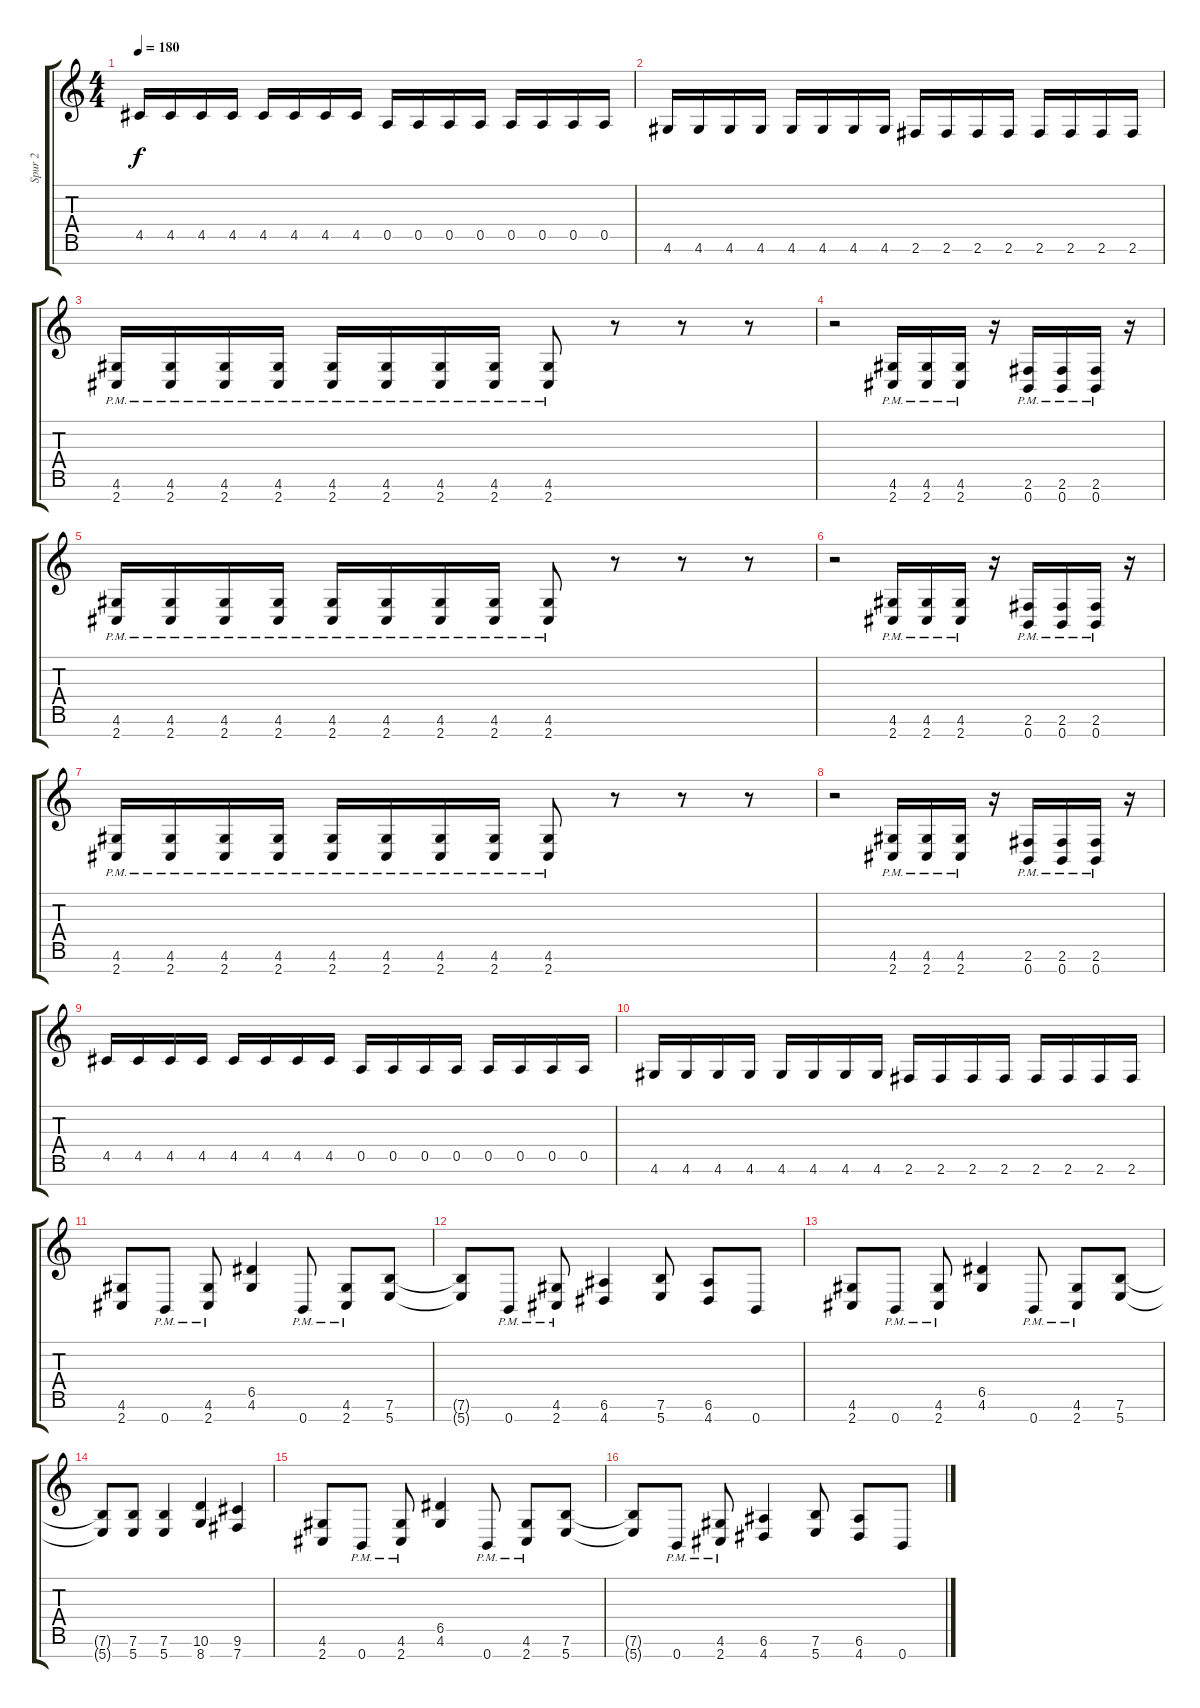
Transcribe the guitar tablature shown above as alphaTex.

\track ("Spur 2" "Spur 2") {instrument acousticguitarsteel}
\staff {score tabs}
\tuning (E4 B3 G3 D3 A2 E2 B1) {hide}
\ts (4 4)
\tempo 180
\clef g2
\ks c
4.5.16{dy f} 4.5.16 4.5.16 4.5.16 4.5.16 4.5.16 4.5.16 4.5.16 0.5.16 0.5.16 0.5.16 0.5.16 0.5.16 0.5.16 0.5.16 0.5.16 |
4.6.16 4.6.16 4.6.16 4.6.16 4.6.16 4.6.16 4.6.16 4.6.16 2.6.16 2.6.16 2.6.16 2.6.16 2.6.16 2.6.16 2.6.16 2.6.16 |
(4.6{pm} 2.7).16 (4.6{pm} 2.7).16 (4.6{pm} 2.7).16 (4.6{pm} 2.7).16 (4.6{pm} 2.7).16 (4.6{pm} 2.7).16 (4.6{pm} 2.7).16 (4.6{pm} 2.7).16 (4.6{pm} 2.7).8 r.8 r.8 r.8 |
r.2 (4.6{pm} 2.7{pm}).16 (4.6{pm} 2.7{pm}).16 (4.6{pm} 2.7{pm}).16 r.16 (2.6{pm} 0.7{pm}).16 (2.6{pm} 0.7{pm}).16 (2.6{pm} 0.7{pm}).16 r.16 |
(4.6{pm} 2.7).16 (4.6{pm} 2.7).16 (4.6{pm} 2.7).16 (4.6{pm} 2.7).16 (4.6{pm} 2.7).16 (4.6{pm} 2.7).16 (4.6{pm} 2.7).16 (4.6{pm} 2.7).16 (4.6{pm} 2.7).8 r.8 r.8 r.8 |
r.2 (4.6{pm} 2.7{pm}).16 (4.6{pm} 2.7{pm}).16 (4.6{pm} 2.7{pm}).16 r.16 (2.6{pm} 0.7{pm}).16 (2.6{pm} 0.7{pm}).16 (2.6{pm} 0.7{pm}).16 r.16 |
(4.6{pm} 2.7).16 (4.6{pm} 2.7).16 (4.6{pm} 2.7).16 (4.6{pm} 2.7).16 (4.6{pm} 2.7).16 (4.6{pm} 2.7).16 (4.6{pm} 2.7).16 (4.6{pm} 2.7).16 (4.6{pm} 2.7).8 r.8 r.8 r.8 |
r.2 (4.6{pm} 2.7{pm}).16 (4.6{pm} 2.7{pm}).16 (4.6{pm} 2.7{pm}).16 r.16 (2.6{pm} 0.7{pm}).16 (2.6{pm} 0.7{pm}).16 (2.6{pm} 0.7{pm}).16 r.16 |
4.5.16 4.5.16 4.5.16 4.5.16 4.5.16 4.5.16 4.5.16 4.5.16 0.5.16 0.5.16 0.5.16 0.5.16 0.5.16 0.5.16 0.5.16 0.5.16 |
4.6.16 4.6.16 4.6.16 4.6.16 4.6.16 4.6.16 4.6.16 4.6.16 2.6.16 2.6.16 2.6.16 2.6.16 2.6.16 2.6.16 2.6.16 2.6.16 |
(4.6 2.7).8 0.7{pm}.8 (4.6{pm} 2.7{pm}).8 (6.5 4.6).4 0.7{pm}.8 (4.6{pm} 2.7{pm}).8 (7.6 5.7).8 |
(7.6{t} 5.7{t}).8 0.7{pm}.8 (4.6{pm} 2.7{pm}).8 (6.6 4.7).4 (7.6 5.7).8 (6.6 4.7).8 0.7.8 |
(4.6 2.7).8 0.7{pm}.8 (4.6{pm} 2.7{pm}).8 (6.5 4.6).4 0.7{pm}.8 (4.6{pm} 2.7{pm}).8 (7.6 5.7).8 |
(7.6{t} 5.7{t}).8 (7.6 5.7).8 (7.6 5.7).4 (10.6 8.7).4 (9.6 7.7).4 |
(4.6 2.7).8 0.7{pm}.8 (4.6{pm} 2.7{pm}).8 (6.5 4.6).4 0.7{pm}.8 (4.6{pm} 2.7{pm}).8 (7.6 5.7).8 |
(7.6{t} 5.7{t}).8 0.7{pm}.8 (4.6{pm} 2.7{pm}).8 (6.6 4.7).4 (7.6 5.7).8 (6.6 4.7).8 0.7.8
